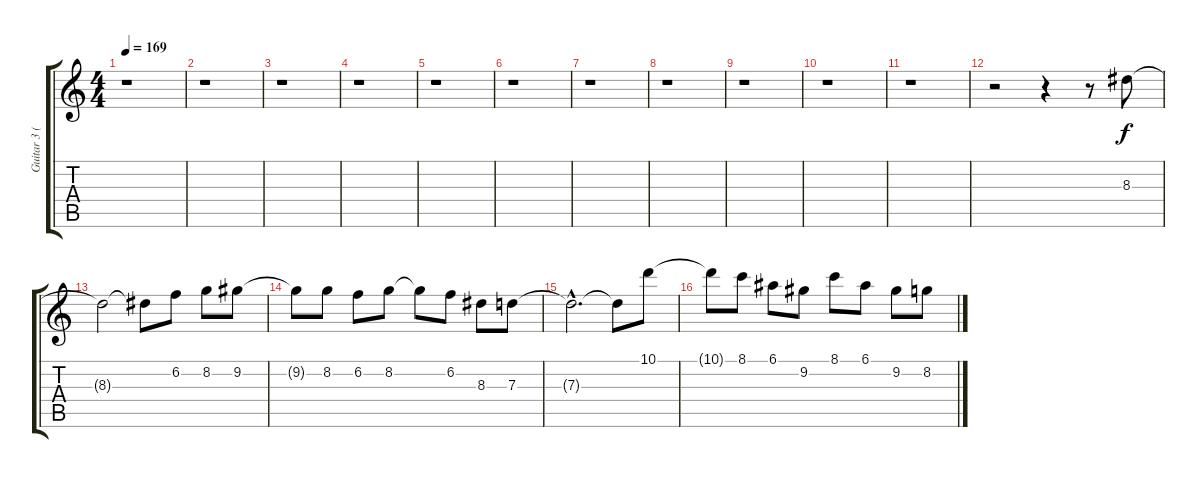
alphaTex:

\track ("Guitar 3 (Solo Fill)" "Guitar 3 (") {instrument distortionguitar}
\staff {score tabs}
\tuning (E4 B3 G3 D3 A2 E2) {hide}
\ts (4 4)
\tempo 169
\clef g2
\ks c
r.1{dy f} |
r.1 |
r.1 |
r.1 |
r.1 |
r.1 |
r.1 |
r.1 |
r.1 |
r.1 |
r.1 |
r.2 r.4 r.8 8.3.8 |
8.3{t}.2 8.3{t}.8 6.2.8 8.2.8 9.2.8 |
9.2{t}.8 8.2.8 6.2.8 8.2.8 8.2{t}.8 6.2.8 8.3.8 7.3.8 |
7.3{hac t}.2{d} 7.3{t}.8 10.1.8 |
10.1{t}.8 8.1.8 6.1.8 9.2.8 8.1.8 6.1.8 9.2.8 8.2.8
